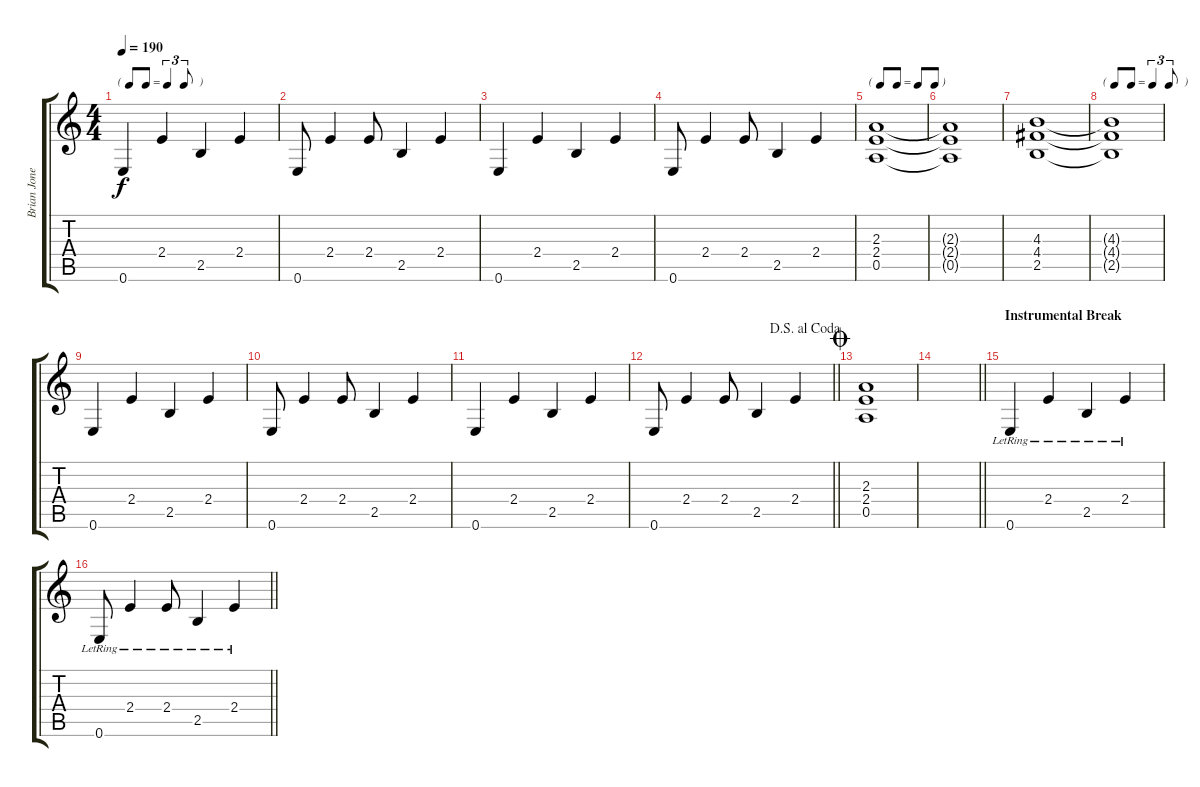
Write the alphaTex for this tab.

\track ("Brian Jones" "Brian Jone") {instrument electricguitarmuted}
\staff {score tabs}
\tuning (E4 B3 G3 D3 A2 E2) {hide}
\ts (4 4)
\tf triplet8th
\tempo 190
\clef g2
\ks c
0.6.4{dy f} 2.4.4 2.5.4 2.4.4 |
0.6.8 2.4.4 2.4.8 2.5.4 2.4.4 |
0.6.4 2.4.4 2.5.4 2.4.4 |
0.6.8 2.4.4 2.4.8 2.5.4 2.4.4 |
\tf none
(2.3 2.4 0.5).1 |
(2.3{t} 2.4{t} 0.5{t}).1 |
(4.3 4.4 2.5).1 |
\tf triplet8th
(4.3{t} 4.4{t} 2.5{t}).1 |
0.6.4 2.4.4 2.5.4 2.4.4 |
0.6.8 2.4.4 2.4.8 2.5.4 2.4.4 |
0.6.4 2.4.4 2.5.4 2.4.4 |
\jump dalsegnoalcoda
\barLineRight lightlight
0.6.8 2.4.4 2.4.8 2.5.4 2.4.4 |
\jump coda
(2.3 2.4 0.5).1 |
\barLineRight lightlight
|
\section ("" "Instrumental Break")
0.6{lr}.4 2.4{lr}.4 2.5{lr}.4 2.4{lr}.4 |
\barLineRight lightlight
0.6{lr}.8 2.4{lr}.4 2.4{lr}.8 2.5{lr}.4 2.4{lr}.4
